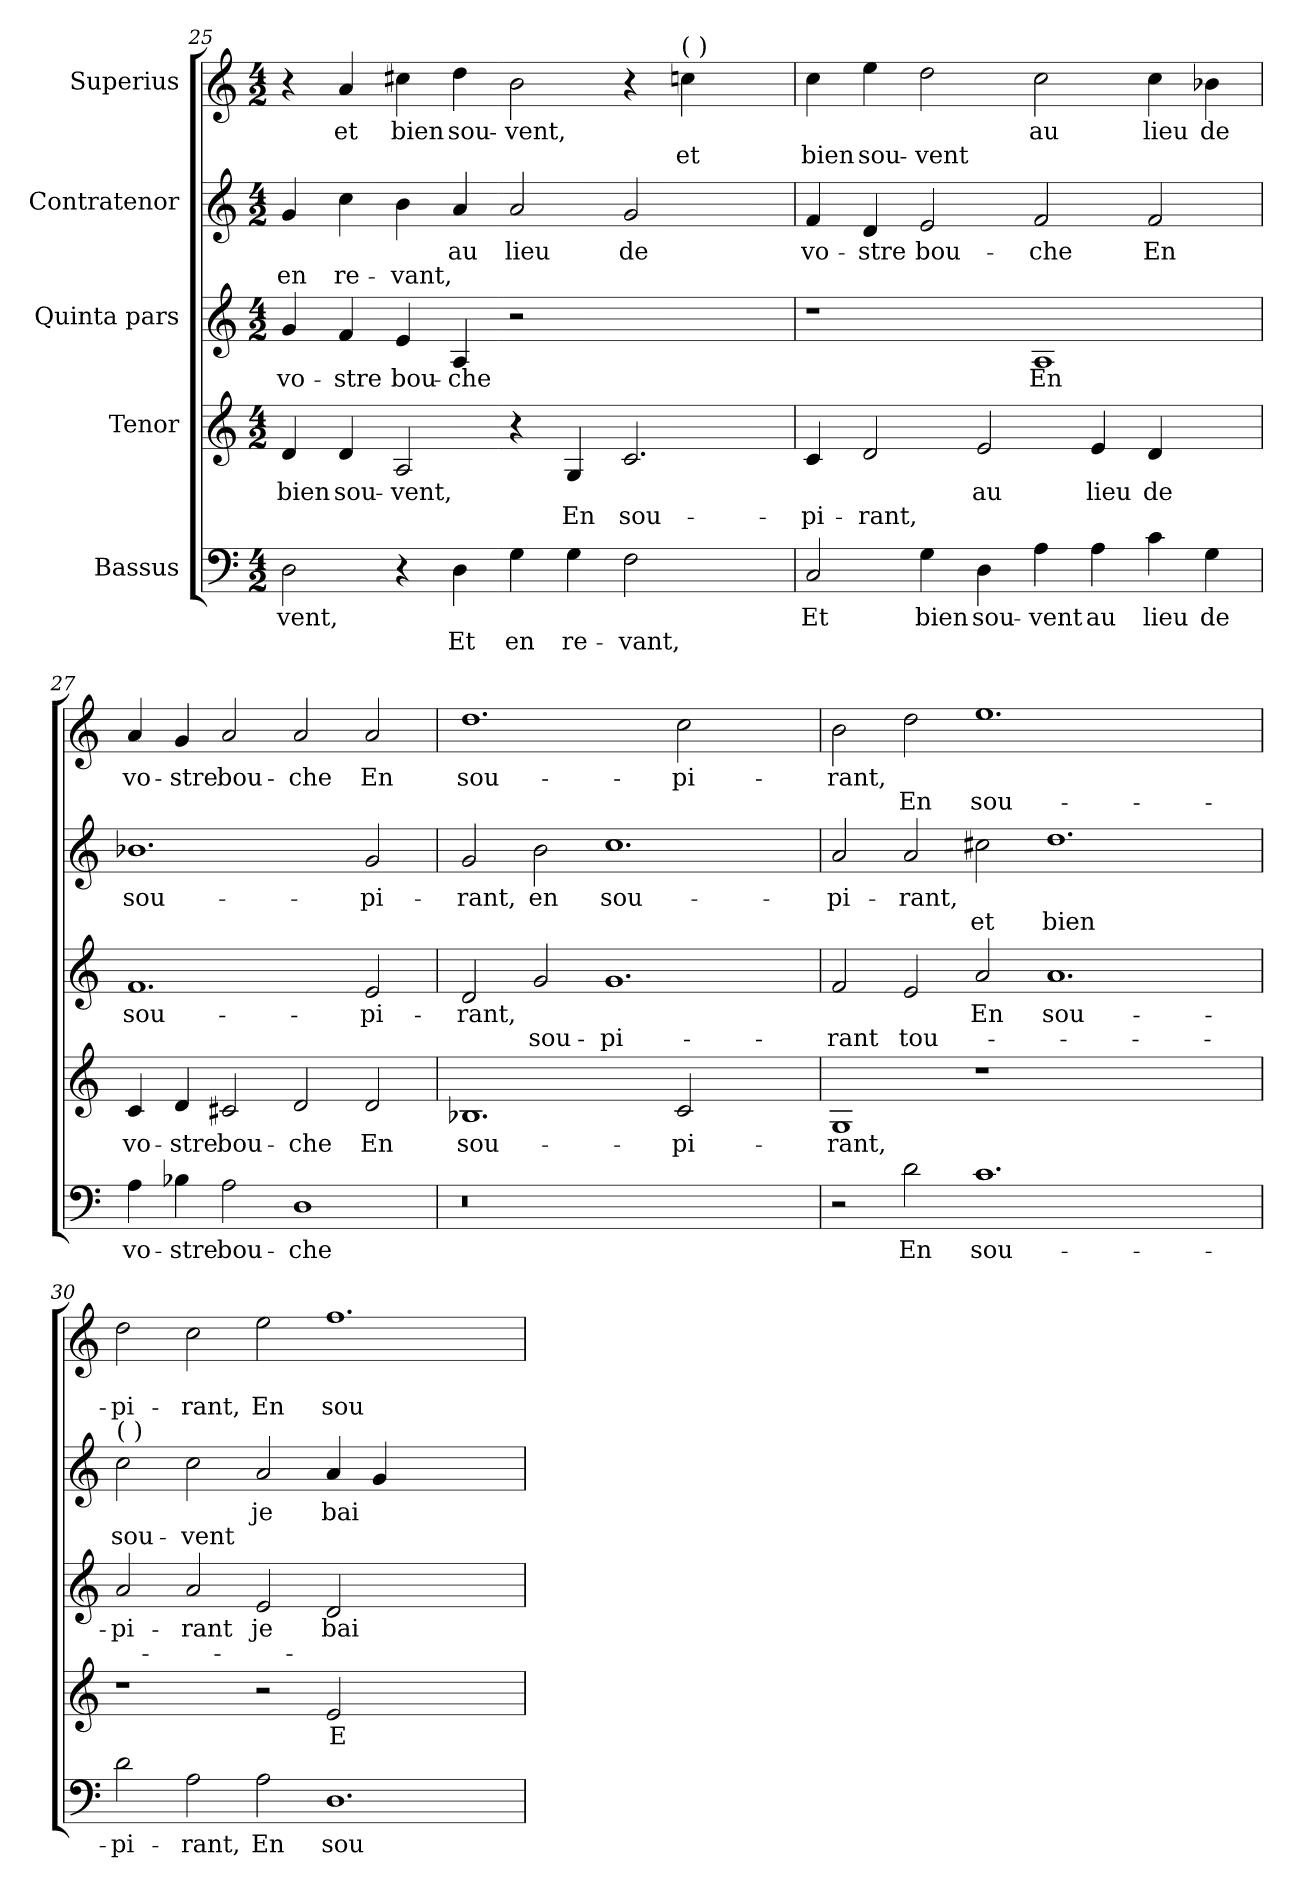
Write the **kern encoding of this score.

**kern	**text	**text	**kern	**text	**text	**kern	**text	**text	**kern	**text	**text	**kern	**text	**text
*part5	*part5	*part5	*part4	*part4	*part4	*part3	*part3	*part3	*part2	*part2	*part2	*part1	*part1	*part1
*staff5	*staff5	*staff5	*staff4	*staff4	*staff4	*staff3	*staff3	*staff3	*staff2	*staff2	*staff2	*staff1	*staff1	*staff1
*I"Bassus	*	*	*I"Tenor	*	*	*I"Quinta pars	*	*	*I"Contratenor	*	*	*I"Superius	*	*
*clefF4	*	*	*clefG2	*	*	*clefG2	*	*	*clefG2	*	*	*clefG2	*	*
*k[]	*	*	*k[]	*	*	*k[]	*	*	*k[]	*	*	*k[]	*	*
*C:	*	*	*C:	*	*	*C:	*	*	*C:	*	*	*C:	*	*
*M4/2	*	*	*M4/2	*	*	*M4/2	*	*	*M4/2	*	*	*M4/2	*	*
=25	=25	=25	=25	=25	=25	=25	=25	=25	=25	=25	=25	=25	=25	=25
2D\	-vent,	.	4d/	bien	.	4g/	vo-	.	4g/	.	en	4r	.	.
.	.	.	4d/	sou-	.	4f/	-stre	.	4cc\	.	re-	4a/	et	.
4r	.	.	2A/	-vent,	.	4e/	bou-	.	4b\	.	-vant,	4cc#X\	bien	.
4D\	.	Et	.	.	.	4A/	-che	.	4a/	au	.	4dd\	sou-	.
4G\	.	en	4r	.	.	2r	.	.	2a/	lieu	.	2b\	-vent,	.
4G\	.	re-	4G/	.	En	.	.	.	.	.	.	.	.	.
2F\	.	-vant,	2.c/	.	sou-	2.ryy	.	.	2g/	de	.	4r	.	.
!	!	!	!	!	!	!	!	!	!	!	!	!LO:TX:a:t=(  )	!	!
.	.	.	.	.	.	.	.	.	.	.	.	4cc\	.	et
4ryy	.	.	.	.	.	.	.	.	4ryy	.	.	4ryy	.	.
=26	=26	=26	=26	=26	=26	=26	=26	=26	=26	=26	=26	=26	=26	=26
2C/	Et	.	4c/	.	-pi-	1r	.	.	4f/	vo-	.	4cc\	.	bien
.	.	.	2d/	.	-rant,	.	.	.	4d/	-stre	.	4ee\	.	sou-
4G\	bien	.	.	.	.	.	.	.	2e/	bou-	.	2dd\	.	-vent
4D\	sou-	.	2e/	au	.	.	.	.	.	.	.	.	.	.
4A\	-vent	.	.	.	.	1A	En	.	2f/	-che	.	2cc\	au	.
4A\	au	.	4e/	lieu	.	.	.	.	.	.	.	.	.	.
4c\	lieu	.	4d/	de	.	.	.	.	2f/	En	.	4cc\	lieu	.
4G\	de	.	4ryy	.	.	.	.	.	.	.	.	4b-X\	de	.
!!LO:PB:g=z
=27	=27	=27	=27	=27	=27	=27	=27	=27	=27	=27	=27	=27	=27	=27
4A\	vo-	.	4c/	vo-	.	1.f	sou-	.	1.b-	sou-	.	4a/	vo-	.
4B-X\	-stre	.	4d/	-stre	.	.	.	.	.	.	.	4g/	-stre	.
2A\	bou-	.	2c#X/	bou-	.	.	.	.	.	.	.	2a/	bou-	.
1D	-che	.	2d/	-che	.	.	.	.	.	.	.	2a/	-che	.
.	.	.	2d/	En	.	2e/	-pi-	.	2g/	-pi-	.	2a/	En	.
=28	=28	=28	=28	=28	=28	=28	=28	=28	=28	=28	=28	=28	=28	=28
0r	.	.	1.B-X	sou-	.	2d/	-rant,	.	2g/	-rant,	.	1.dd	sou-	.
.	.	.	.	.	.	2g/	.	sou-	2b\	en	.	.	.	.
.	.	.	.	.	.	1.g	.	-pi-	1.cc	sou-	.	.	.	.
.	.	.	2c/	-pi-	.	.	.	.	.	.	.	2cc\	-pi-	.
2ryy	.	.	2ryy	.	.	.	.	.	.	.	.	2ryy	.	.
=29	=29	=29	=29	=29	=29	=29	=29	=29	=29	=29	=29	=29	=29	=29
2r	.	.	1G	-rant,	.	2f/	.	-rant	2a/	-pi-	.	2b\	-rant,	.
2d\	En	.	.	.	.	2e/	.	tou-	2a/	-rant,	.	2dd\	.	En
1.c	sou-	.	1r	.	.	2a/	En	.	2cc#X\	.	et	1.ee	.	sou-
.	.	.	.	.	.	1.a	sou-	.	1.dd	.	bien	.	.	.
.	.	.	1ryy	.	.	.	.	.	.	.	.	.	.	.
2ryy	.	.	.	.	.	.	.	.	.	.	.	2ryy	.	.
=30	=30	=30	=30	=30	=30	=30	=30	=30	=30	=30	=30	=30	=30	=30
!	!	!	!	!	!	!	!	!	!LO:TX:a:t=(  )	!	!	!	!	!
2d\	-pi-	.	1r	.	.	2a/	-pi-	.	2cc\	.	sou-	2dd\	.	-pi-
2A\	-rant,	.	.	.	.	2a/	-rant	.	2cc\	.	-vent	2cc\	.	-rant,
2A\	En	.	2r	.	.	2e/	je	.	2a/	je	.	2ee\	.	En
1.D	sou-	.	2e/	E	.	2d/	bai-	.	4a/	bai	.	1.ff	.	sou-
.	.	.	.	.	.	.	.	.	4g/	.	.	.	.	.
.	.	.	1ryy	.	.	1ryy	.	.	1ryy	.	.	.	.	.
=	=	=	=	=	=	=	=	=	=	=	=	=	=	=
*-	*-	*-	*-	*-	*-	*-	*-	*-	*-	*-	*-	*-	*-	*-
